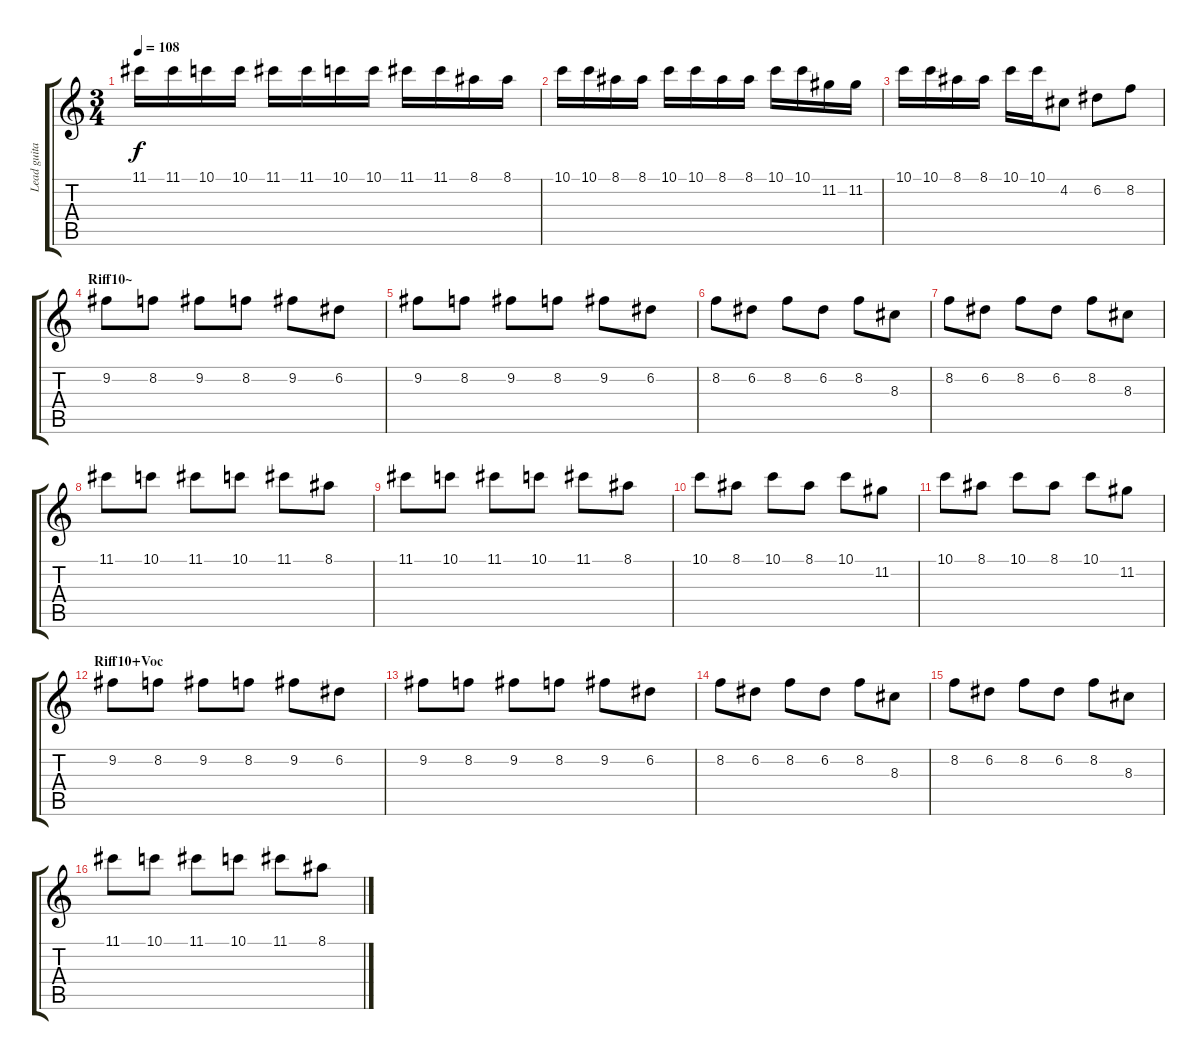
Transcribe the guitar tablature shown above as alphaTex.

\track ("Lead guitar 1" "Lead guita") {instrument overdrivenguitar}
\staff {score tabs}
\tuning (D4 A3 F3 C3 G2 D2) {hide}
\ts (3 4)
\tempo 108
\clef g2
\ks c
11.1.16{dy f} 11.1.16 10.1.16 10.1.16 11.1.16 11.1.16 10.1.16 10.1.16 11.1.16 11.1.16 8.1.16 8.1.16 |
10.1.16 10.1.16 8.1.16 8.1.16 10.1.16 10.1.16 8.1.16 8.1.16 10.1.16 10.1.16 11.2.16 11.2.16 |
10.1.16 10.1.16 8.1.16 8.1.16 10.1.16 10.1.16 4.2.8 6.2.8 8.2.8 |
\section ("" "Riff10~")
9.2.8 8.2.8 9.2.8 8.2.8 9.2.8 6.2.8 |
9.2.8 8.2.8 9.2.8 8.2.8 9.2.8 6.2.8 |
8.2.8 6.2.8 8.2.8 6.2.8 8.2.8 8.3.8 |
8.2.8 6.2.8 8.2.8 6.2.8 8.2.8 8.3.8 |
11.1.8 10.1.8 11.1.8 10.1.8 11.1.8 8.1.8 |
11.1.8 10.1.8 11.1.8 10.1.8 11.1.8 8.1.8 |
10.1.8 8.1.8 10.1.8 8.1.8 10.1.8 11.2.8 |
10.1.8 8.1.8 10.1.8 8.1.8 10.1.8 11.2.8 |
\section ("" "Riff10+Voc")
9.2.8 8.2.8 9.2.8 8.2.8 9.2.8 6.2.8 |
9.2.8 8.2.8 9.2.8 8.2.8 9.2.8 6.2.8 |
8.2.8 6.2.8 8.2.8 6.2.8 8.2.8 8.3.8 |
8.2.8 6.2.8 8.2.8 6.2.8 8.2.8 8.3.8 |
11.1.8 10.1.8 11.1.8 10.1.8 11.1.8 8.1.8
